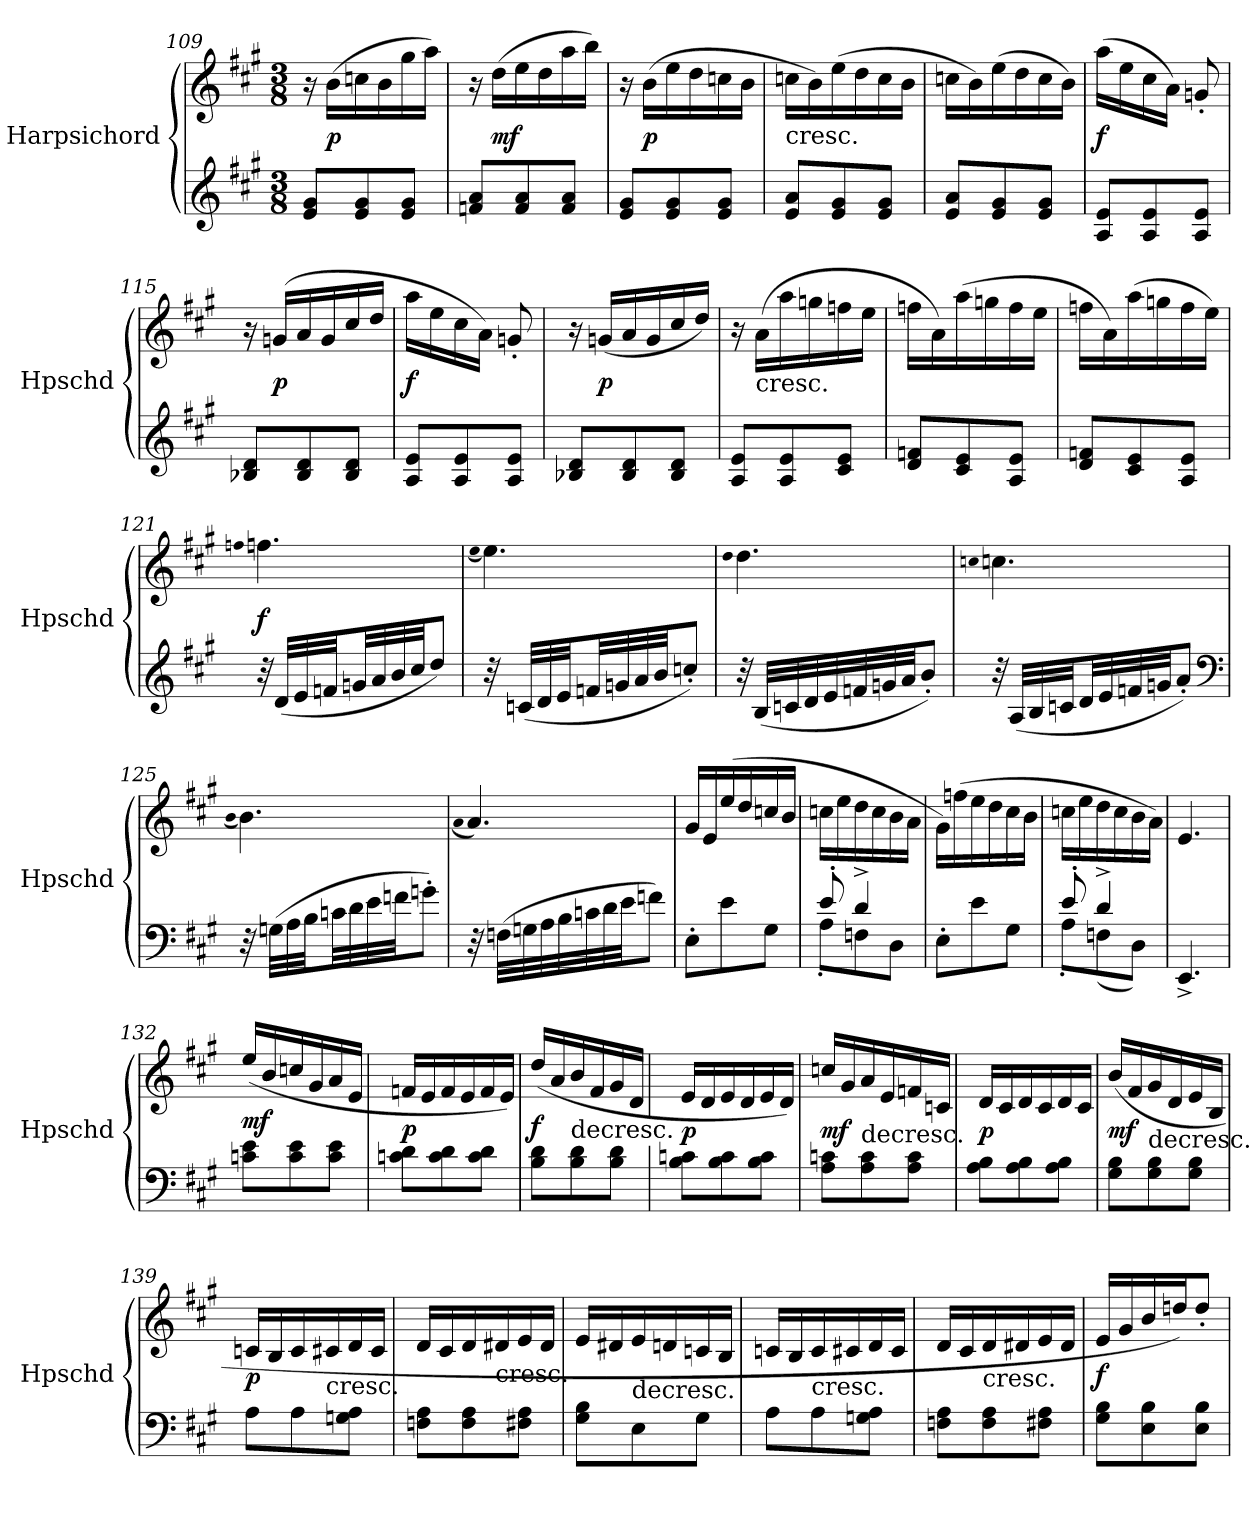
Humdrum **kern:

**kern	**kern	**dynam
*part1	*part1	*part1
*staff2	*staff1	*staff1/2
*I"Harpsichord	*	*
*I'Hpschd	*	*
*clefG2	*clefG2	*
*k[f#c#g#]	*k[f#c#g#]	*
*A:	*A:	*
*M3/8	*M3/8	*
=109	=109	=109
8e/ 8g#/L	16r	.
.	(16b\LL	p
8e/ 8g#/	16ccn\	.
.	16b\	.
8e/ 8g#/J	16gg#\	.
.	16aa\JJ)	.
=110	=110	=110
8fn/ 8a/L	16r	.
.	(16dd\LL	mf
8f/ 8a/	16ee\	.
.	16dd\	.
8f/ 8a/J	16aa\	.
.	16bb\JJ)	.
=111	=111	=111
8e/ 8g#/L	16r	.
.	(16b\LL	p
8e/ 8g#/	16ee\	.
.	16dd\	.
8e/ 8g#/J	16ccn\	.
.	16b\JJ	.
=112	=112	=112
!	!LO:TX:c:t=cresc.	!
8e/ 8a/L	16ccn\LL	.
.	16b\)	.
8e/ 8g#/	(16ee\	.
.	16dd\	.
8e/ 8g#/J	16cc\	.
.	16b\JJ	.
=113	=113	=113
8e/ 8a/L	16ccn\LL	.
.	16b\)	.
8e/ 8g#/	(16ee\	.
.	16dd\	.
8e/ 8g#/J	16cc\	.
.	16b\JJ)	.
=114	=114	=114
8A/ 8e/L	(16aa\LL	f
.	16ee\	.
8A/ 8e/	16cc#\	.
.	16a\JJ)	.
8A/ 8e/J	8gn'/	.
=115	=115	=115
8B-X/ 8d/L	16r	.
.	(16gn/LL	p
8B-/ 8d/	16a/	.
.	16g/	.
8B-/ 8d/J	16cc#/	.
.	16dd/JJ	.
=116	=116	=116
8A/ 8e/L	16aa\LL	f
.	16ee\	.
8A/ 8e/	16cc#\	.
.	16a\JJ)	.
8A/ 8e/J	8gn'/	.
=117	=117	=117
8B-X/ 8d/L	16r	.
.	(16gn/LL	p
8B-/ 8d/	16a/	.
.	16g/	.
8B-/ 8d/J	16cc#/	.
.	16dd/JJ)	.
=118	=118	=118
8A/ 8e/L	16r	.
!	!LO:TX:c:t=cresc.	!
.	(16a\LL	.
8A/ 8e/	16aa\	.
.	16ggn\	.
8c#/ 8e/J	16ffn\	.
.	16ee\JJ	.
=119	=119	=119
8d/ 8fn/L	16ffn\LL	.
.	16a\)	.
8c#/ 8e/	(16aa\	.
.	16ggn\	.
8A/ 8e/J	16ff\	.
.	16ee\JJ	.
=120	=120	=120
8d/ 8fn/L	16ffn\LL	.
.	16a\)	.
8c#/ 8e/	(16aa\	.
.	16ggn\	.
8A/ 8e/J	16ff\	.
.	16ee\JJ)	.
=121	=121	=121
.	qffn	.
32r	4.ffn\	f
(32d/LLL	.	.
32e/	.	.
32fn/JJ	.	.
32gn/LL	.	.
32a/	.	.
32b/	.	.
32cc#/JJ	.	.
8dd/J)	.	.
=122	=122	=122
.	(qee	.
32r	4.ee\)	.
(32cn/LLL	.	.
32d/	.	.
32e/JJ	.	.
32fn/LL	.	.
32gn/	.	.
32a/	.	.
32b/JJ	.	.
8ccn'/J)	.	.
=123	=123	=123
.	qdd	.
32r	4.dd\	.
(32B/LLL	.	.
32cn/	.	.
32d/	.	.
32e/	.	.
32fn/	.	.
32gn/	.	.
32a/JJ	.	.
8b'/J)	.	.
=124	=124	=124
.	qccn	.
32r	4.ccn\	.
(32A/LLL	.	.
32B/	.	.
32cn/JJ	.	.
32d/LL	.	.
32e/	.	.
32fn/	.	.
32gn/JJ	.	.
8a'/J)	.	.
*clefF4	*	*
=125	=125	=125
.	(qb	.
32r	4.b\)	.
(32Gn\LLL	.	.
32A\	.	.
32B\JJ	.	.
32cn\LL	.	.
32d\	.	.
32e\	.	.
32fn\JJ	.	.
8gn'\J)	.	.
=126	=126	=126
.	(qa	.
32r	4.a/)	.
(32Fn\LLL	.	.
32Gn\	.	.
32A\	.	.
32B\	.	.
32cn\	.	.
32d\	.	.
32e\JJ	.	.
8fn\J)	.	.
=127	=127	=127
8E'\L	16g#/LL	.
.	16e/	.
8e\	(16ee/	.
.	16dd/	.
8G#\J	16ccn/	.
.	16b/JJ	.
=128	=128	=128
*^	*	*
8e'/	8A'\L	16ccn\LL	.
.	.	16ee\	.
4d^/	8Fn\	16dd\	.
.	.	16cc\	.
.	8D\J	16b\	.
.	.	16a\JJ	.
*v	*v	*	*
=129	=129	=129
8E'\L	16g#\LL)	.
.	(16ffn\	.
8e\	16ee\	.
.	16dd\	.
8G#\J	16cc#\	.
.	16b\JJ	.
=130	=130	=130
*^	*	*
8e'/	8A'\L	16ccn\LL	.
.	.	16ee\	.
4d^/	(8Fn\	16dd\	.
.	.	16cc\	.
.	8D\J)	16b\	.
.	.	16a\JJ)	.
*v	*v	*	*
=131	=131	=131
4.EE^/	4.e/	.
=132	=132	=132
8cn\ 8e\L	(16ee/LL	mf
.	16b/	.
8c\ 8e\	16ccn/	.
.	16g#/	.
8c\ 8e\J	16a/	.
.	16e/JJ	.
=133	=133	=133
8cn\ 8d\L	16fn/LL	p
.	16e/	.
8c\ 8d\	16f/	.
.	16e/	.
8c\ 8d\J	16f/	.
.	16e/JJ)	.
=134	=134	=134
8B\ 8d\L	(16dd/LL	f
.	16a/	.
!	!LO:TX:c:t=decresc.	!
8B\ 8d\	16b/	.
.	16f#/	.
8B\ 8d\J	16g#/	.
.	16d/JJ	.
=135	=135	=135
8B\ 8cn\L	16e/LL	p
.	16d/	.
8B\ 8c\	16e/	.
.	16d/	.
8B\ 8c\J	16e/	.
.	16d/JJ)	.
=136	=136	=136
8A\ 8cn\L	16ccn/LL	mf
.	16g#/	.
!	!LO:TX:c:t=decresc.	!
8A\ 8c\	16a/	.
.	16e/	.
8A\ 8c\J	16fn/	.
.	16cn/JJ	.
=137	=137	=137
8A\ 8B\L	16d/LL	p
.	16c#/	.
8A\ 8B\	16d/	.
.	16c#/	.
8A\ 8B\J	16d/	.
.	16c#/JJ	.
=138	=138	=138
8G#\ 8B\L	(16b/LL	mf
.	16f#/	.
!	!LO:TX:c:t=decresc.	!
8G#\ 8B\	16g#/	.
.	16d/	.
8G#\ 8B\J	16e/	.
.	16B/JJ	.
=139	=139	=139
8A\L	16cn/LL	p
.	16B/	.
8A\	16c/	.
!	!LO:TX:c:t=cresc.	!
.	16c#X/	.
8Gn\ 8A\J	16d/	.
.	16c#/JJ	.
=140	=140	=140
8Fn\ 8A\L	16d/LL	.
.	16c#/	.
8F\ 8A\	16d/	.
!	!LO:TX:c:t=cresc.	!
.	16d#X/	.
8F#X\ 8A\J	16e/	.
.	16d#/JJ	.
=141	=141	=141
8G#\ 8B\L	16e/LL	.
.	16d#X/	.
!	!LO:TX:c:t=decresc.	!
8E\	16e/	.
.	16dn/	.
8G#\J	16cn/	.
.	16B/JJ	.
=142	=142	=142
8A\L	16cn/LL	.
.	16B/	.
!	!LO:TX:c:t=cresc.	!
8A\	16c/	.
.	16c#X/	.
8Gn\ 8A\J	16d/	.
.	16c#/JJ	.
=143	=143	=143
8Fn\ 8A\L	16d/LL	.
.	16c#/	.
!	!LO:TX:c:t=cresc.	!
8F\ 8A\	16d/	.
.	16d#X/	.
8F#X\ 8A\J	16e/	.
.	16d#/JJ	.
=144	=144	=144
8G#\ 8B\L	16e/LL	f
.	16g#/	.
8E\ 8B\	16b/	.
.	16ddn/J)	.
8E\ 8B\J	8dd'/J	.
=	=	=
*-	*-	*-
